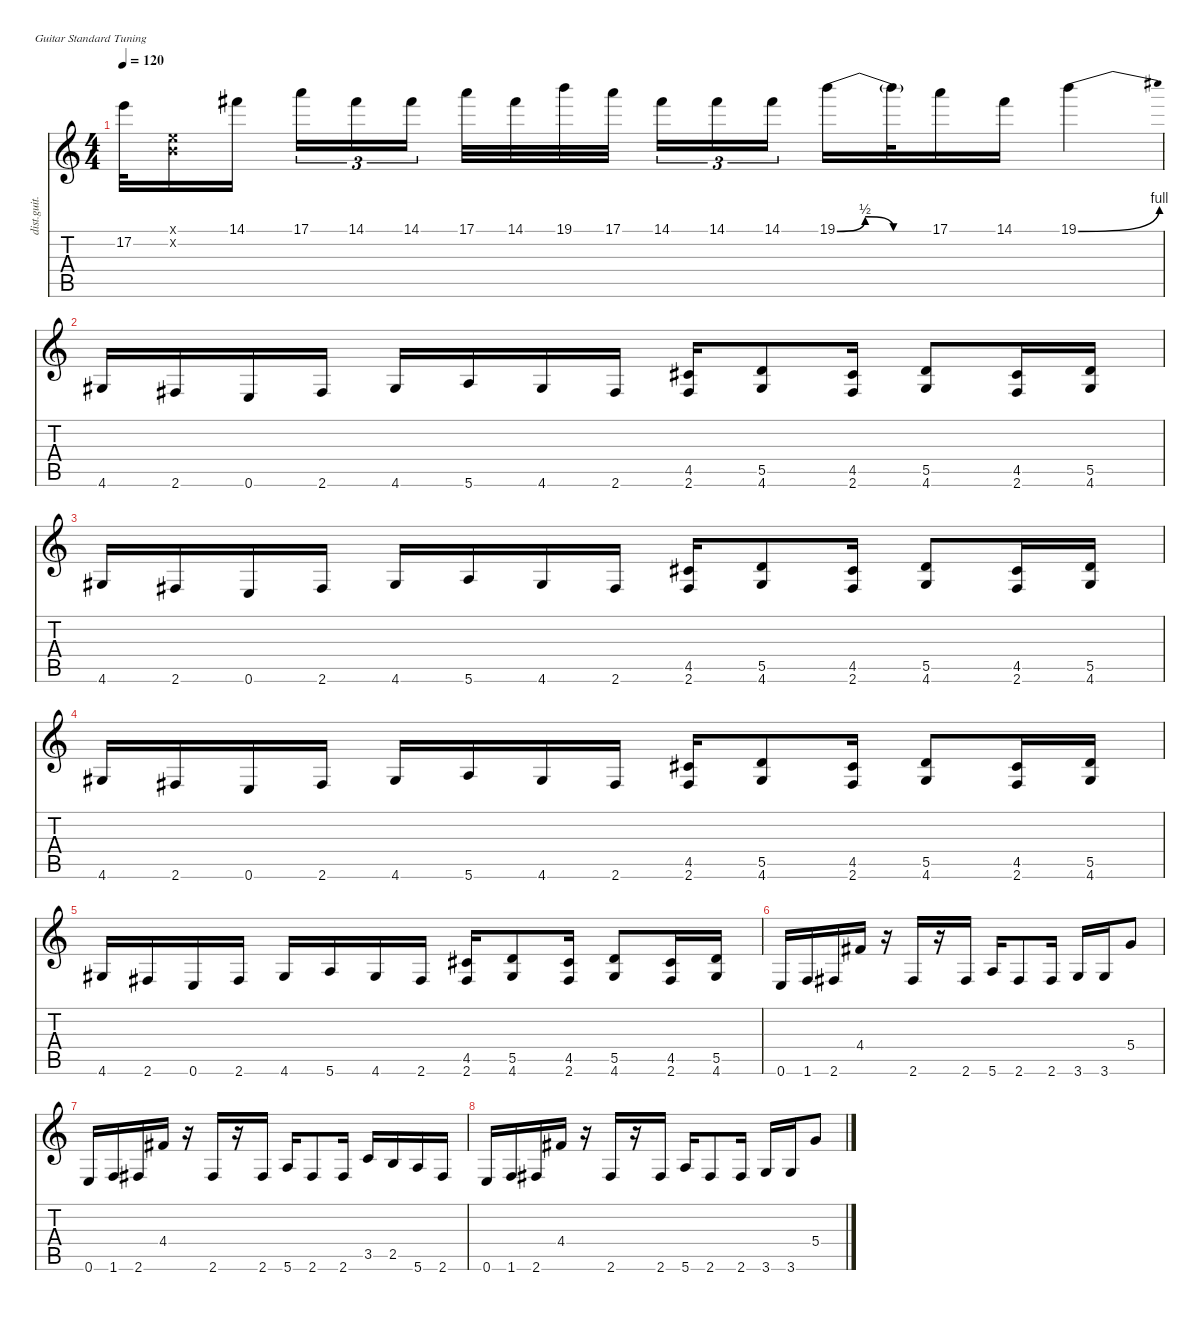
\defaultSystemsLayout 4
\hideDynamics
\bracketExtendMode nobrackets
\otherSystemsTrackNameOrientation horizontal
\track ("Mustaine" "dist.guit.") {defaultSystemsLayout 8 instrument distortionguitar}
\staff {score tabs}
\tuning (E4 B3 G3 D3 A2 E2)
\ts (4 4)
\tempo 120
\clef g2
\ks c
17.2.32{dy f beam Down} (0.1{x} 0.2{x}).16{beam Down} 14.1{acc #}.16{beam Down} 17.1.16{tu (3 2) beam Down} 14.1{acc #}.16{tu (3 2) beam Down} 14.1{acc #}.16{tu (3 2) beam Down} 17.1.32{beam Down} 14.1{acc #}.32{beam Down} 19.1.32{beam Down} 17.1.32{beam Down} 14.1{acc #}.16{tu (3 2) beam Down} 14.1{acc #}.16{tu (3 2) beam Down} 14.1{acc #}.16{tu (3 2) beam Down} 19.1{be (bendrelease 0 0 30 2 30 2 60 0)}.16{beam Down} 19.1{be (hold 0 0 60 0) t}.32{beam Down} 17.1.16{beam Down} 14.1{acc #}.16{beam Down} 19.1{be (bend 0 0 30 4)}.4{beam Down} |
4.6{acc #}.16{beam Up} 2.6{acc #}.16{beam Up} 0.6.16{beam Up} 2.6{acc #}.16{beam Up} 4.6{acc #}.16{beam Up} 5.6.16{beam Up} 4.6{acc #}.16{beam Up} 2.6{acc #}.16{beam Up} (4.5{acc #} 2.6{acc #}).16{beam Up} (5.5 4.6{acc #}).8{beam Up} (4.5{acc #} 2.6{acc #}).16{beam Up} (5.5 4.6{acc #}).8{beam Up} (4.5{acc #} 2.6{acc #}).16{beam Up} (5.5 4.6{acc #}).16{beam Up} |
4.6{acc #}.16{beam Up} 2.6{acc #}.16{beam Up} 0.6.16{beam Up} 2.6{acc #}.16{beam Up} 4.6{acc #}.16{beam Up} 5.6.16{beam Up} 4.6{acc #}.16{beam Up} 2.6{acc #}.16{beam Up} (4.5{acc #} 2.6{acc #}).16{beam Up} (5.5 4.6{acc #}).8{beam Up} (4.5{acc #} 2.6{acc #}).16{beam Up} (5.5 4.6{acc #}).8{beam Up} (4.5{acc #} 2.6{acc #}).16{beam Up} (5.5 4.6{acc #}).16{beam Up} |
4.6{acc #}.16{beam Up} 2.6{acc #}.16{beam Up} 0.6.16{beam Up} 2.6{acc #}.16{beam Up} 4.6{acc #}.16{beam Up} 5.6.16{beam Up} 4.6{acc #}.16{beam Up} 2.6{acc #}.16{beam Up} (4.5{acc #} 2.6{acc #}).16{beam Up} (5.5 4.6{acc #}).8{beam Up} (4.5{acc #} 2.6{acc #}).16{beam Up} (5.5 4.6{acc #}).8{beam Up} (4.5{acc #} 2.6{acc #}).16{beam Up} (5.5 4.6{acc #}).16{beam Up} |
4.6{acc #}.16{beam Up} 2.6{acc #}.16{beam Up} 0.6.16{beam Up} 2.6{acc #}.16{beam Up} 4.6{acc #}.16{beam Up} 5.6.16{beam Up} 4.6{acc #}.16{beam Up} 2.6{acc #}.16{beam Up} (4.5{acc #} 2.6{acc #}).16{beam Up} (5.5 4.6{acc #}).8{beam Up} (4.5{acc #} 2.6{acc #}).16{beam Up} (5.5 4.6{acc #}).8{beam Up} (4.5{acc #} 2.6{acc #}).16{beam Up} (5.5 4.6{acc #}).16{beam Up} |
0.6.16{beam Up} 1.6.16{beam Up} 2.6{acc #}.16{beam Up} 4.4{acc #}.16{beam Up} r.16{beam Up} 2.6{acc #}.16{beam Up} r.16{beam Up} 2.6{acc #}.16{beam Up} 5.6.16{beam Up} 2.6{acc #}.8{beam Up} 2.6{acc #}.16{beam Up} 3.6.16{beam Up} 3.6.16{beam Up} 5.4.8{beam Up} |
0.6.16{beam Up} 1.6.16{beam Up} 2.6{acc #}.16{beam Up} 4.4{acc #}.16{beam Up} r.16{beam Up} 2.6{acc #}.16{beam Up} r.16{beam Up} 2.6{acc #}.16{beam Up} 5.6.16{beam Up} 2.6{acc #}.8{beam Up} 2.6{acc #}.16{beam Up} 3.5.16{beam Up} 2.5.16{beam Up} 5.6.16{beam Up} 2.6{acc #}.16{beam Up} |
0.6.16{beam Up} 1.6.16{beam Up} 2.6{acc #}.16{beam Up} 4.4{acc #}.16{beam Up} r.16{beam Up} 2.6{acc #}.16{beam Up} r.16{beam Up} 2.6{acc #}.16{beam Up} 5.6.16{beam Up} 2.6{acc #}.8{beam Up} 2.6{acc #}.16{beam Up} 3.6.16{beam Up} 3.6.16{beam Up} 5.4.8{beam Up}
